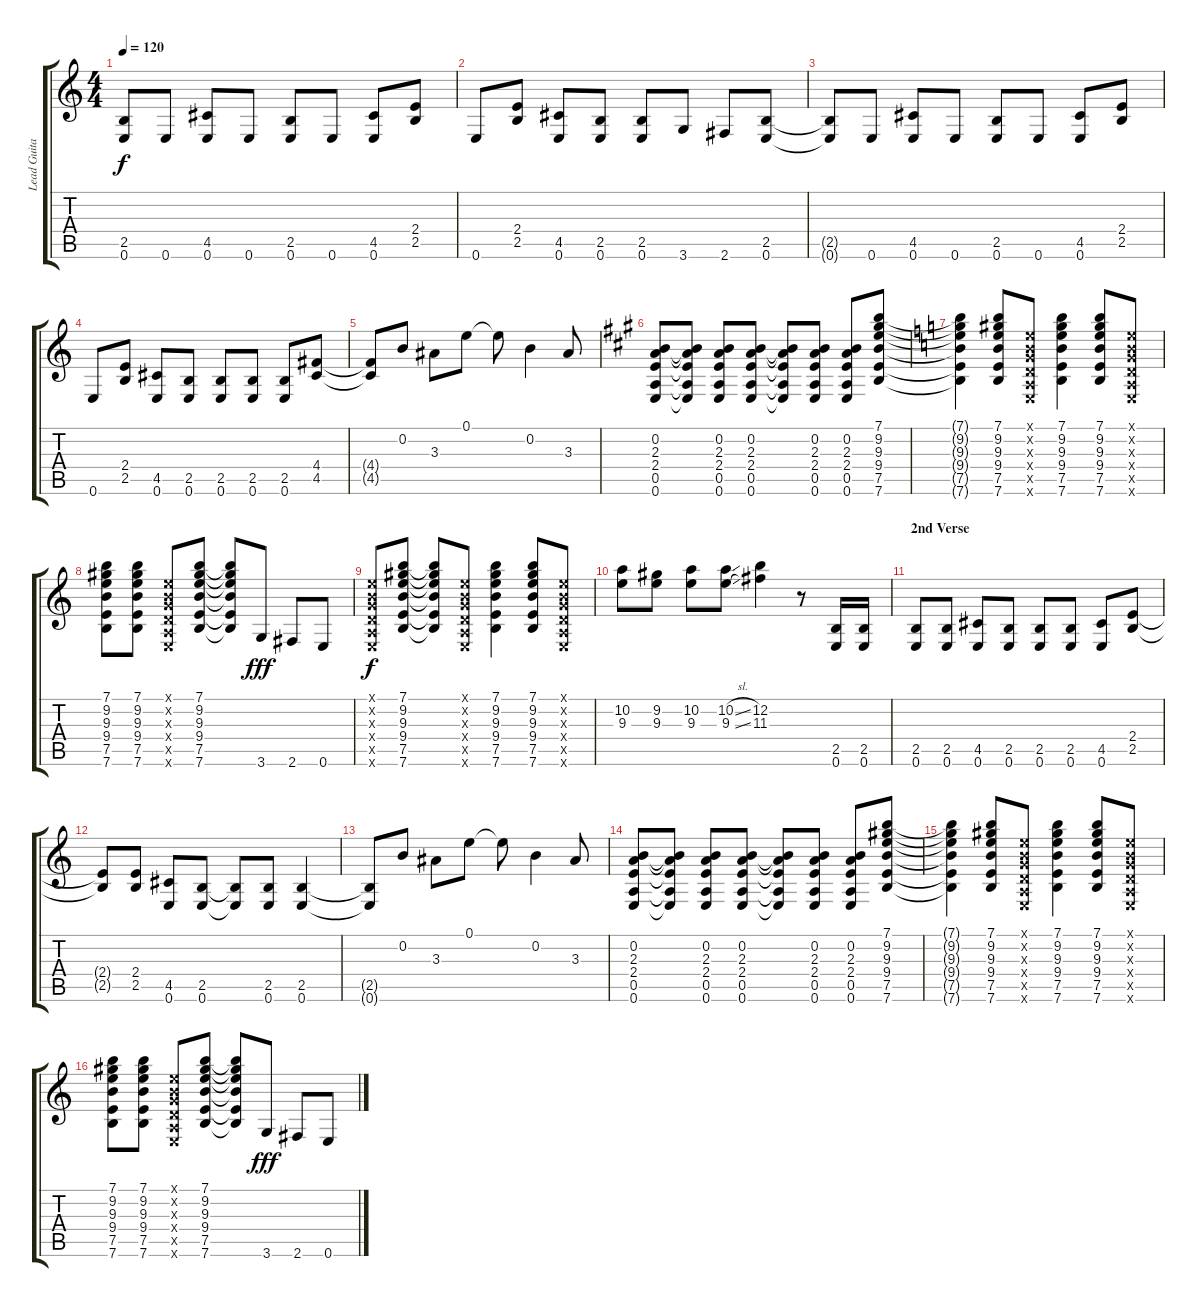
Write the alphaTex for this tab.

\track ("Lead Guitar" "Lead Guita") {instrument overdrivenguitar}
\staff {score tabs}
\tuning (E4 B3 G3 D3 A2 E2) {hide}
\ts (4 4)
\tempo 120
\clef g2
\ks c
(2.5{t} 0.6{t}).8{dy f volume 13} 0.6.8 (4.5 0.6).8 0.6.8 (2.5 0.6).8 0.6.8 (4.5 0.6).8 (2.4 2.5).8 |
0.6.8 (2.4 2.5).8 (4.5 0.6).8 (2.5 0.6).8 (2.5 0.6).8 3.6.8 2.6.8 (2.5 0.6).8 |
(2.5{t} 0.6{t}).8 0.6.8 (4.5 0.6).8 0.6.8 (2.5 0.6).8 0.6.8 (4.5 0.6).8 (2.4 2.5).8 |
0.6.8 (2.4 2.5).8 (4.5 0.6).8 (2.5 0.6).8 (2.5 0.6).8 (2.5 0.6).8 (2.5 0.6).8 (4.4 4.5).8 |
(4.4{t} 4.5{t}).8 0.2.8 3.3.8 0.1.8 0.1{t}.8 0.2.4 3.3.8 |
\ks a
(0.2 2.3 2.4 0.5 0.6).8{volume 13} (0.2{t} 2.3{t} 2.4{t} 0.5{t} 0.6{t}).8 (0.2 2.3 2.4 0.5 0.6).8 (0.2 2.3 2.4 0.5 0.6).8 (0.2{t} 2.3{t} 2.4{t} 0.5{t} 0.6{t}).8 (0.2 2.3 2.4 0.5 0.6).8 (0.2 2.3 2.4 0.5 0.6).8 (7.1 9.2 9.3 9.4 7.5 7.6).8 |
\ks c
(7.1{t} 9.2{t} 9.3{t} 9.4{t} 7.5{t} 7.6{t}).4 (7.1 9.2 9.3 9.4 7.5 7.6).8 (0.1{x} 0.2{x} 0.3{x} 0.4{x} 0.5{x} 0.6{x}).8 (7.1 9.2 9.3 9.4 7.5 7.6).4 (7.1 9.2 9.3 9.4 7.5 7.6).8 (0.1{x} 0.2{x} 0.3{x} 0.4{x} 0.5{x} 0.6{x}).8 |
(7.1 9.2 9.3 9.4 7.5 7.6).8 (7.1 9.2 9.3 9.4 7.5 7.6).8 (0.1{x} 0.2{x} 0.3{x} 0.4{x} 0.5{x} 0.6{x}).8 (7.1 9.2 9.3 9.4 7.5 7.6).8 (7.1{t} 9.2{t} 9.3{t} 9.4{t} 7.5{t} 7.6{t}).8 3.6.8{dy fff volume 13} 2.6.8 0.6.8 |
(0.1{x} 0.2{x} 0.3{x} 0.4{x} 0.5{x} 0.6{x}).8{dy f volume 12} (7.1 9.2 9.3 9.4 7.5 7.6).8 (7.1{t} 9.2{t} 9.3{t} 9.4{t} 7.5{t} 7.6{t}).8 (0.1{x} 0.2{x} 0.3{x} 0.4{x} 0.5{x} 0.6{x}).8 (7.1 9.2 9.3 9.4 7.5 7.6).4 (7.1 9.2 9.3 9.4 7.5 7.6).8 (0.1{x} 0.2{x} 0.3{x} 0.4{x} 0.5{x} 0.6{x}).8 |
(10.2 9.3).8{volume 13} (9.2 9.3).8 (10.2 9.3).8 (10.2{sl} 9.3{sl}).8 (12.2 11.3).4 r.8 (2.5 0.6).16{volume 14} (2.5 0.6).16 |
\section ("" "2nd Verse")
(2.5 0.6).8 (2.5 0.6).8 (4.5 0.6).8 (2.5 0.6).8 (2.5 0.6).8 (2.5 0.6).8 (4.5 0.6).8 (2.4 2.5).8 |
(2.4{t} 2.5{t}).8 (2.4 2.5).8 (4.5 0.6).8 (2.5 0.6).8 (2.5{t} 0.6{t}).8 (2.5 0.6).8 (2.5 0.6).4 |
(2.5{t} 0.6{t}).8 0.2.8 3.3.8 0.1.8 0.1{t}.8 0.2.4 3.3.8 |
(0.2 2.3 2.4 0.5 0.6).8{volume 13} (0.2{t} 2.3{t} 2.4{t} 0.5{t} 0.6{t}).8 (0.2 2.3 2.4 0.5 0.6).8 (0.2 2.3 2.4 0.5 0.6).8 (0.2{t} 2.3{t} 2.4{t} 0.5{t} 0.6{t}).8 (0.2 2.3 2.4 0.5 0.6).8 (0.2 2.3 2.4 0.5 0.6).8 (7.1 9.2 9.3 9.4 7.5 7.6).8 |
(7.1{t} 9.2{t} 9.3{t} 9.4{t} 7.5{t} 7.6{t}).4 (7.1 9.2 9.3 9.4 7.5 7.6).8 (0.1{x} 0.2{x} 0.3{x} 0.4{x} 0.5{x} 0.6{x}).8 (7.1 9.2 9.3 9.4 7.5 7.6).4 (7.1 9.2 9.3 9.4 7.5 7.6).8 (0.1{x} 0.2{x} 0.3{x} 0.4{x} 0.5{x} 0.6{x}).8 |
(7.1 9.2 9.3 9.4 7.5 7.6).8 (7.1 9.2 9.3 9.4 7.5 7.6).8 (0.1{x} 0.2{x} 0.3{x} 0.4{x} 0.5{x} 0.6{x}).8 (7.1 9.2 9.3 9.4 7.5 7.6).8 (7.1{t} 9.2{t} 9.3{t} 9.4{t} 7.5{t} 7.6{t}).8 3.6.8{dy fff volume 13} 2.6.8 0.6.8
